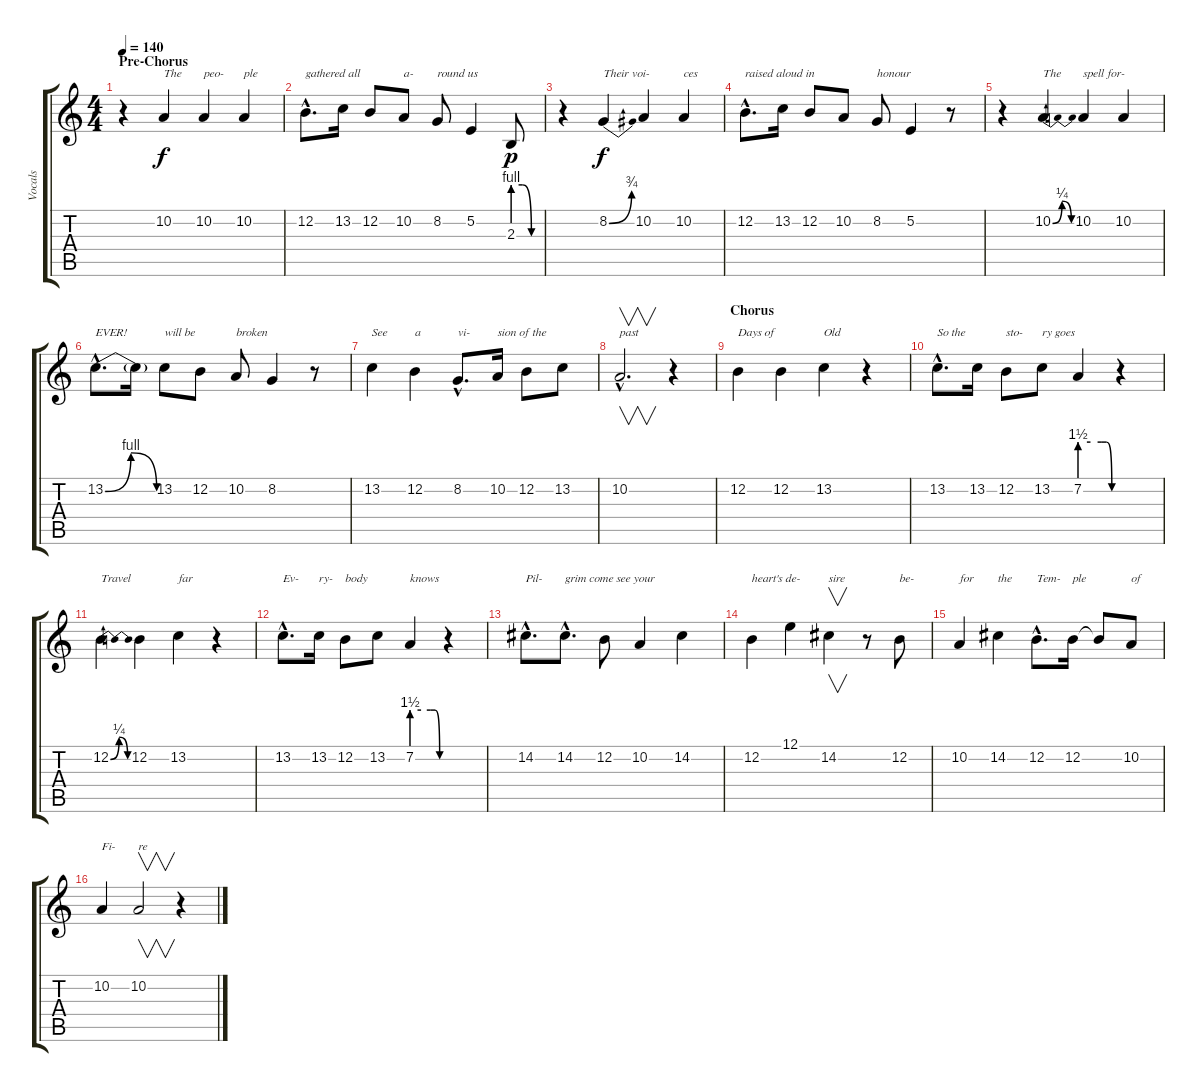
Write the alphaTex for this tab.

\track ("Vocals" "Vocals") {instrument lead8bassandlead}
\staff {score tabs}
\tuning (E4 B3 G3 D3 A2 E2) {hide}
\ts (4 4)
\section ("" "Pre-Chorus")
\tempo 140
\clef g2
\ks c
r.4{dy f} 10.2.4{txt "The"} 10.2.4{txt "peo-"} 10.2.4{txt "ple"} |
12.2{hac}.8{d txt "gathered all"} 13.2.16 12.2.8 10.2.8{txt "a-"} 8.2.8{txt "round us"} 5.2.4 2.3{be (custom 0 4 20 4 40 0 60 0)}.8{dy p} |
r.4 8.2{be (bend 0 0 60 3)}.4{txt "Their voi-" dy f} 10.2.4 10.2.4{txt "ces"} |
12.2{hac}.8{d txt "raised aloud in"} 13.2.16 12.2.8 10.2.8 8.2.8{txt "honour"} 5.2.4 r.8 |
r.4 10.2{be (bendrelease 0 0 30 1 30 1 60 0)}.4{txt "The"} 10.2.4{txt "spell for-"} 10.2.4 |
13.2{be (bendrelease 0 0 15 4 30 4 60 0) hac}.8{d txt "EVER!"} 13.2{t}.16 13.2.8{txt "will be"} 12.2.8 10.2.8{txt "broken"} 8.2.4 r.8 |
13.2.4{txt "See"} 12.2.4{txt "a"} 8.2{hac}.8{d txt "vi-"} 10.2.16{txt "sion of the"} 12.2.8 13.2.8 |
10.2{hac}.2{v d txt "past"} r.4 |
\section ("" "Chorus")
12.2.4{txt "Days of"} 12.2.4 13.2.4{txt "Old"} r.4 |
13.2{hac}.8{d txt "So the"} 13.2.16 12.2.8{txt "sto-"} 13.2.8{txt "ry goes"} 7.2{be (custom 0 6 20 6 40 6 50 6 60 0)}.4 r.4 |
12.2{be (bendrelease 0 0 30 1 30 1 60 0)}.4{txt "Travel"} 12.2.4 13.2.4{txt "far"} r.4 |
13.2{hac}.8{d txt "Ev-"} 13.2.16{txt "ry-"} 12.2.8{txt "body"} 13.2.8 7.2{be (custom 0 6 20 6 40 6 50 6 60 0)}.4{txt "knows"} r.4 |
14.2{hac}.8{d txt "Pil-"} 14.2{hac}.8{d txt "grim come see your"} 12.2.8 10.2.4 14.2.4 |
12.2.4{txt "heart's de-"} 12.1.4 14.2.4{v txt "sire"} r.8 12.2.8{txt "be-"} |
10.2.4{txt "for"} 14.2.4{txt "the"} 12.2{hac}.8{d txt "Tem-"} 12.2.16{txt "ple"} 12.2{t}.8 10.2.8{txt "of"} |
10.2.4{txt "Fi-"} 10.2.2{v txt "re"} r.4
